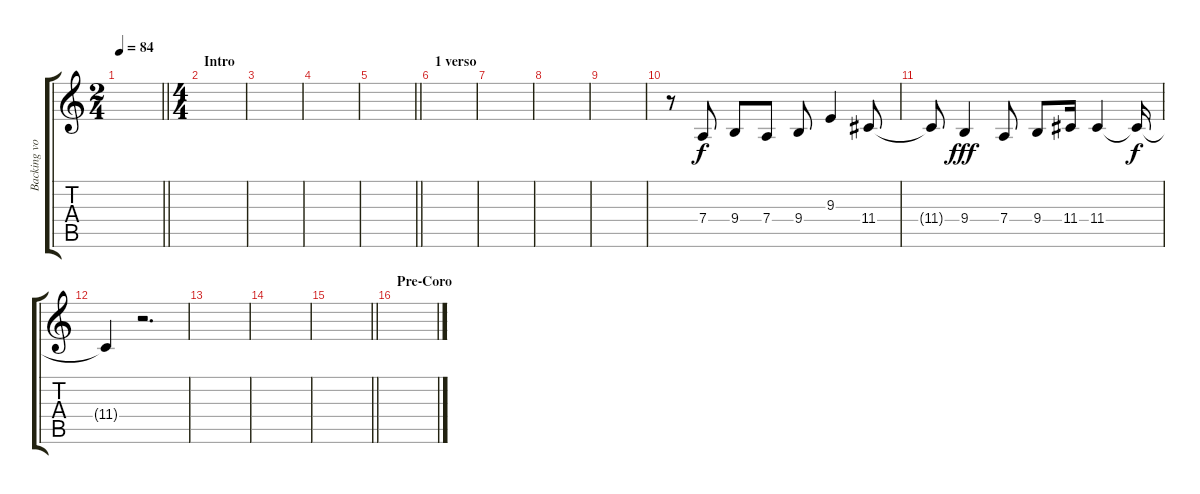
\track ("Backing vocals" "Backing vo") {instrument clarinet}
\staff {score tabs}
\tuning (E4 B3 G3 D3 A2 E2) {hide}
\ts (2 4)
\tempo 84
\clef g2
\barLineRight lightlight
\ks c
|
\ts (4 4)
\section ("" "Intro")
|
|
|
\barLineRight lightlight
|
\section ("" "1 verso")
|
|
|
|
r.8 7.4.8 9.4.8 7.4.8 9.4.8 9.3.4 11.4.8 |
11.4{t}.8{dy f} 9.4.4{dy fff} 7.4.8 9.4.8 11.4.16 11.4.4 11.4{t}.16{dy f} |
11.4{t}.4 r.2{d} |
|
|
\barLineRight lightlight
|
\section ("" "Pre-Coro")
